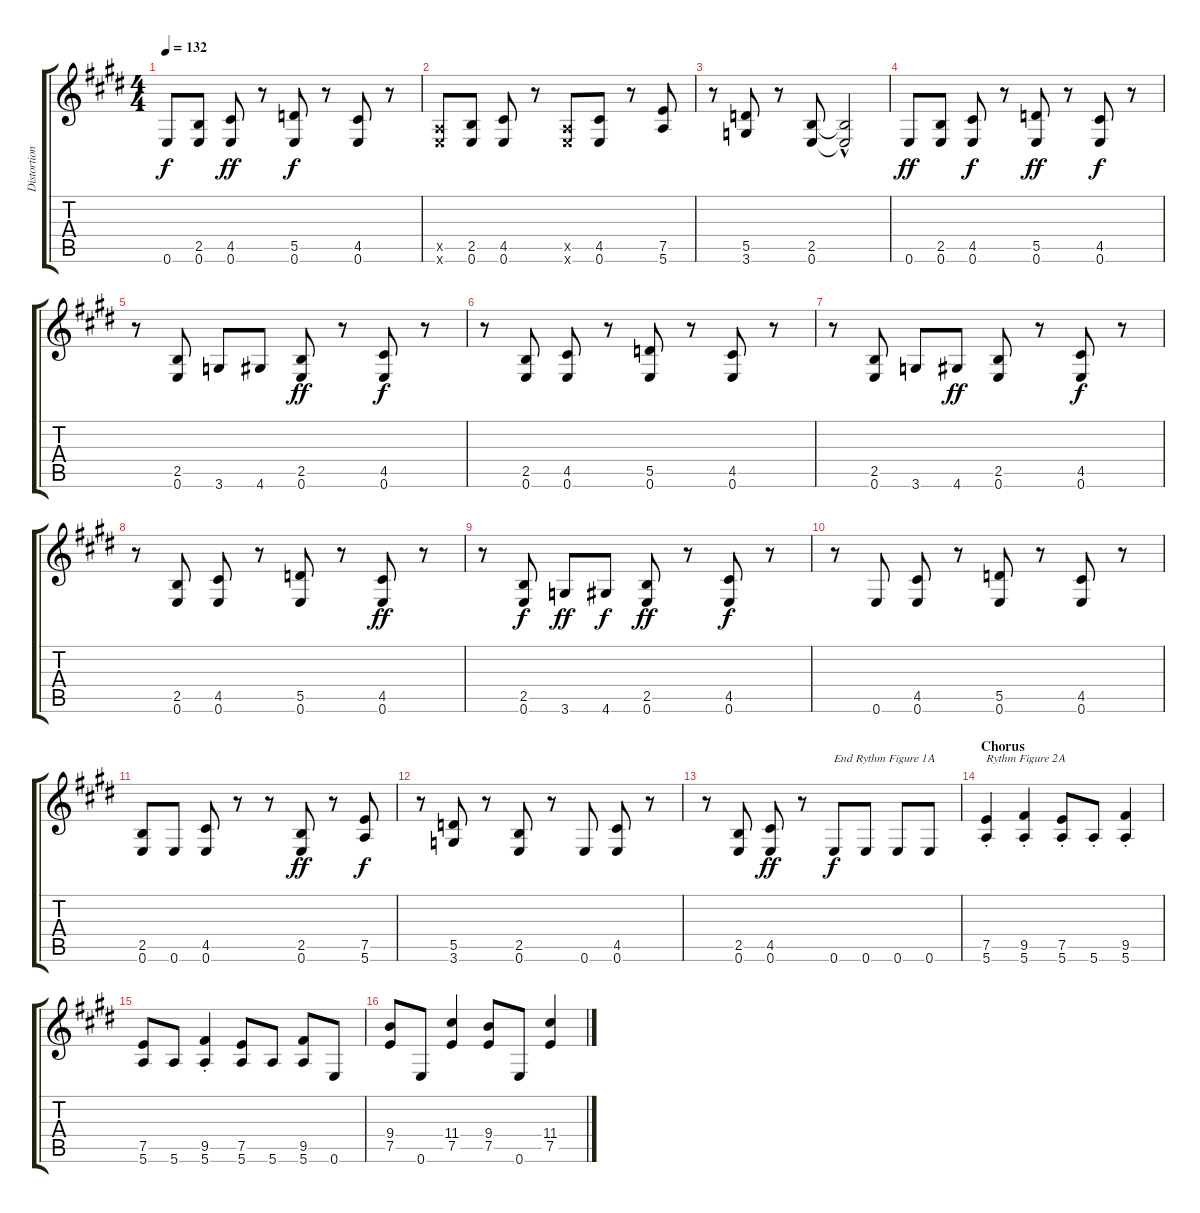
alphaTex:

\track ("Distortion Rythm [Guitar III]" "Distortion") {instrument distortionguitar}
\staff {score tabs}
\tuning (E4 B3 G3 D3 A2 E2) {hide}
\ts (4 4)
\tempo 132
\clef g2
\ks e
0.6.8{dy f} (2.5 0.6).8 (4.5 0.6).8{dy ff} r.8 (5.5 0.6).8{dy f} r.8 (4.5 0.6).8 r.8 |
(0.5{x} 0.6{x}).8 (2.5 0.6).8 (4.5 0.6).8 r.8 (0.5{x} 0.6{x}).8 (4.5 0.6).8 r.8 (7.5 5.6).8 |
r.8 (5.5 3.6).8 r.8 (2.5 0.6).8 (2.5{t} 0.6{hac t}).2 |
0.6.8{dy ff} (2.5 0.6).8 (4.5 0.6).8{dy f} r.8 (5.5 0.6).8{dy ff} r.8 (4.5 0.6).8{dy f} r.8 |
r.8 (2.5 0.6).8 3.6.8 4.6.8 (2.5 0.6).8{dy ff} r.8 (4.5 0.6).8{dy f} r.8 |
r.8 (2.5 0.6).8 (4.5 0.6).8 r.8 (5.5 0.6).8 r.8 (4.5 0.6).8 r.8 |
r.8 (2.5 0.6).8 3.6.8 4.6.8{dy ff} (2.5 0.6).8 r.8 (4.5 0.6).8{dy f} r.8 |
r.8 (2.5 0.6).8 (4.5 0.6).8 r.8 (5.5 0.6).8 r.8 (4.5 0.6).8{dy ff} r.8 |
r.8 (2.5 0.6).8{dy f} 3.6.8{dy ff} 4.6.8{dy f} (2.5 0.6).8{dy ff} r.8 (4.5 0.6).8{dy f} r.8 |
r.8 0.6.8 (4.5 0.6).8 r.8 (5.5 0.6).8 r.8 (4.5 0.6).8 r.8 |
(2.5 0.6).8 0.6.8 (4.5 0.6).8 r.8 r.8 (2.5 0.6).8{dy ff} r.8 (7.5 5.6).8{dy f} |
r.8 (5.5 3.6).8 r.8 (2.5 0.6).8 r.8 0.6.8 (4.5 0.6).8 r.8 |
r.8 (2.5 0.6).8 (4.5 0.6).8{dy ff} r.8 0.6.8{txt "End Rythm Figure 1A" dy f} 0.6.8 0.6.8 0.6.8 |
\section ("" "Chorus")
(7.5 5.6{st}).4{txt "Rythm Figure 2A"} (9.5 5.6{st}).4 (7.5 5.6{st}).8 5.6{st}.8 (9.5 5.6{st}).4 |
(7.5 5.6).8 5.6.8 (9.5 5.6{st}).4 (7.5 5.6).8 5.6.8 (9.5 5.6).8 0.6.8 |
(9.4 7.5).8 0.6.8 (11.4 7.5).4 (9.4 7.5).8 0.6.8 (11.4 7.5).4
